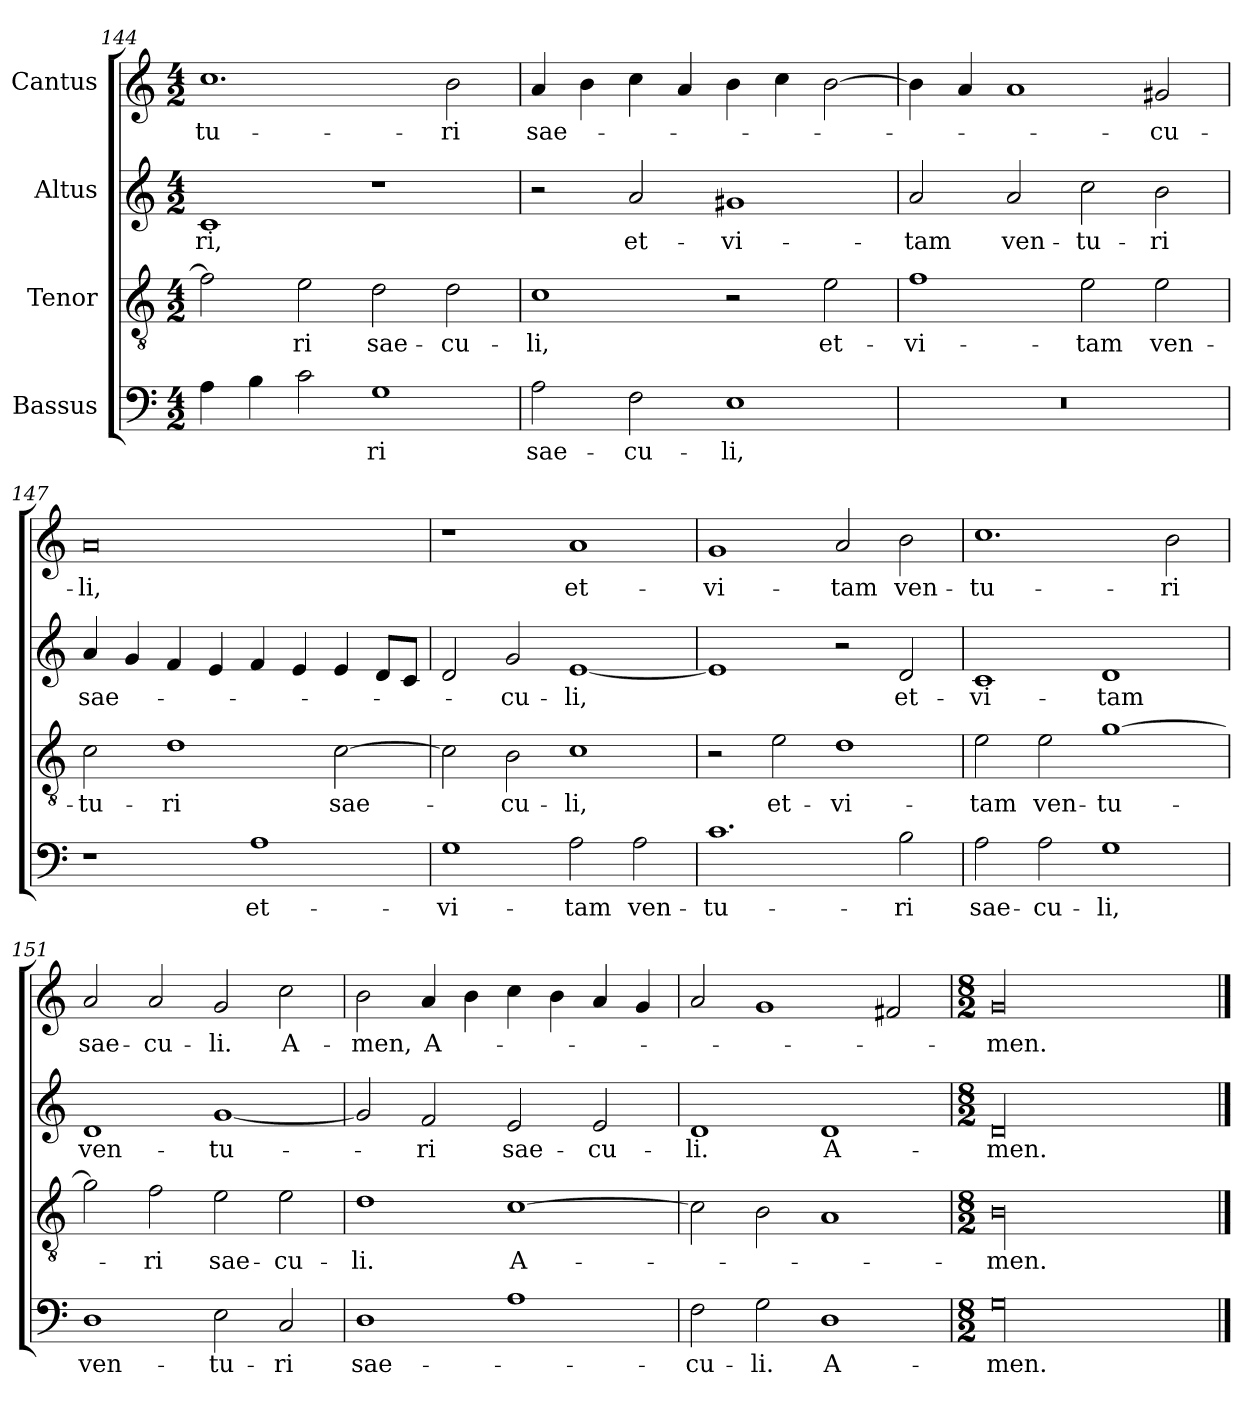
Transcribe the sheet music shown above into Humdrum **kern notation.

**kern	**text	**kern	**text	**kern	**text	**kern	**text
*part4	*part4	*part3	*part3	*part2	*part2	*part1	*part1
*staff4	*staff4	*staff3	*staff3	*staff2	*staff2	*staff1	*staff1
*I"Bassus	*	*I"Tenor	*	*I"Altus	*	*I"Cantus	*
*clefF4	*	*clefGv2	*	*clefG2	*	*clefG2	*
*k[]	*	*k[]	*	*k[]	*	*k[]	*
*M4/2	*	*M4/2	*	*M4/2	*	*M4/2	*
=144	=144	=144	=144	=144	=144	=144	=144
4A\	.	2f\]	.	1c/	-ri,	1.cc\	-tu-
4B\	.	.	.	.	.	.	.
2c\	.	2e\	-ri	.	.	.	.
1G\	-ri	2d\	sae-	1r	.	.	.
.	.	2d\	-cu-	.	.	2b\	-ri
=145	=145	=145	=145	=145	=145	=145	=145
2A\	sae-	1c\	-li,	2r	.	4a/	sae-
.	.	.	.	.	.	4b\	.
2F\	-cu-	.	.	2a/	et-	4cc\	.
.	.	.	.	.	.	4a/	.
1E\	-li,	2r	.	1g#X/	vi-	4b\	.
.	.	.	.	.	.	4cc\	.
.	.	2e\	et-	.	.	[2b\	.
=146	=146	=146	=146	=146	=146	=146	=146
0r	.	1f\	vi-	2a/	-tam	4b\]	.
.	.	.	.	.	.	4a/	.
.	.	.	.	2a/	ven-	1a/	.
.	.	2e\	-tam	2cc\	-tu-	.	.
.	.	2e\	ven-	2b\	-ri	2g#X/	-cu-
=147	=147	=147	=147	=147	=147	=147	=147
1r	.	2c\	-tu-	4a/	sae-	0a/	-li,
.	.	.	.	4g/	.	.	.
.	.	1d\	-ri	4f/	.	.	.
.	.	.	.	4e/	.	.	.
1A\	et-	.	.	4f/	.	.	.
.	.	.	.	4e/	.	.	.
.	.	[2c\	sae-	4e/	.	.	.
.	.	.	.	8d/L	.	.	.
.	.	.	.	8c/J	.	.	.
=148	=148	=148	=148	=148	=148	=148	=148
1G\	vi-	2c\]	.	2d/	.	1r	.
.	.	2B\	-cu-	2g/	-cu-	.	.
2A\	-tam	1c\	-li,	[1e/	-li,	1a/	et-
2A\	ven-	.	.	.	.	.	.
=149	=149	=149	=149	=149	=149	=149	=149
1.c\	-tu-	2r	.	1e/]	.	1g/	vi-
.	.	2e\	et-	.	.	.	.
.	.	1d\	vi-	2r	.	2a/	-tam
2B\	-ri	.	.	2d/	et-	2b\	ven-
=150	=150	=150	=150	=150	=150	=150	=150
2A\	sae-	2e\	-tam	1c/	vi-	1.cc\	-tu-
2A\	-cu-	2e\	ven-	.	.	.	.
1G\	-li,	[1g\	-tu-	1d/	-tam	.	.
.	.	.	.	.	.	2b\	-ri
=151	=151	=151	=151	=151	=151	=151	=151
1D\	ven-	2g\]	.	1d/	ven-	2a/	sae-
.	.	2f\	-ri	.	.	2a/	-cu-
2E\	-tu-	2e\	sae-	[1g/	-tu-	2g/	-li.
2C/	-ri	2e\	-cu-	.	.	2cc\	A-
=152	=152	=152	=152	=152	=152	=152	=152
1D\	sae-	1d\	-li.	2g/]	.	2b\	-men,
.	.	.	.	2f/	-ri	4a/	A-
.	.	.	.	.	.	4b\	.
1A\	.	[1c\	A-	2e/	sae-	4cc\	.
.	.	.	.	.	.	4b\	.
.	.	.	.	2e/	-cu-	4a/	.
.	.	.	.	.	.	4g/	.
=153	=153	=153	=153	=153	=153	=153	=153
2F\	-cu-	2c\]	.	1d/	-li.	2a/	.
2G\	-li.	2B\	.	.	.	1g/	.
1D\	A-	1A/	.	1d/	A-	.	.
.	.	.	.	.	.	2f#X/	.
=154	=154	=154	=154	=154	=154	=154	=154
*M8/2	*	*M8/2	*	*M8/2	*	*M8/2	*
00G\	-men.	00B\	-men.	00d/	-men.	00g/	-men.
==	==	==	==	==	==	==	==
*-	*-	*-	*-	*-	*-	*-	*-
